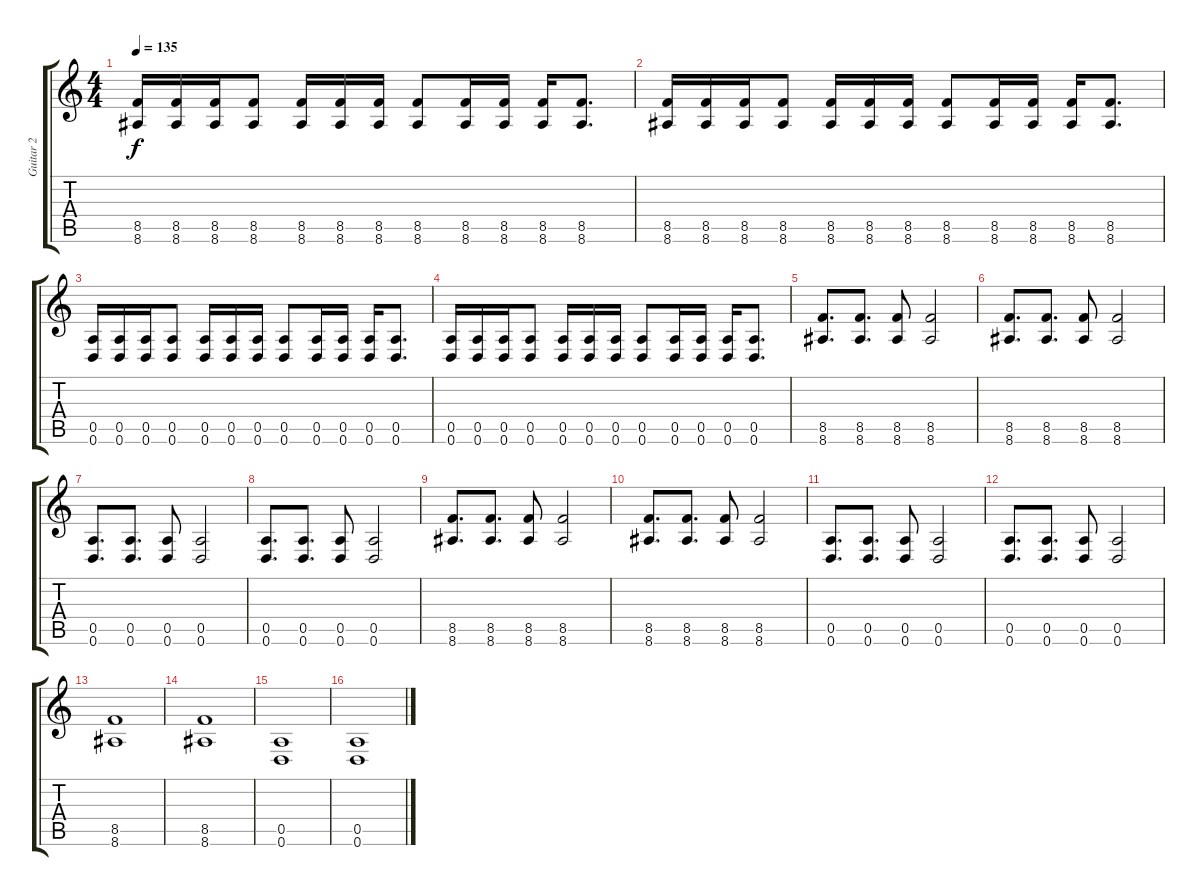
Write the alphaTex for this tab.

\track ("Guitar 2" "Guitar 2") {instrument distortionguitar}
\staff {score tabs}
\tuning (E4 B3 G3 D3 A2 D2) {hide}
\ts (4 4)
\tempo 135
\clef g2
\ks c
(8.5 8.6).16{dy f} (8.5 8.6).16 (8.5 8.6).16 (8.5 8.6).8 (8.5 8.6).16 (8.5 8.6).16 (8.5 8.6).16 (8.5 8.6).8 (8.5 8.6).16 (8.5 8.6).16 (8.5 8.6).16 (8.5 8.6).8{d} |
(8.5 8.6).16 (8.5 8.6).16 (8.5 8.6).16 (8.5 8.6).8 (8.5 8.6).16 (8.5 8.6).16 (8.5 8.6).16 (8.5 8.6).8 (8.5 8.6).16 (8.5 8.6).16 (8.5 8.6).16 (8.5 8.6).8{d} |
(0.5 0.6).16 (0.5 0.6).16 (0.5 0.6).16 (0.5 0.6).8 (0.5 0.6).16 (0.5 0.6).16 (0.5 0.6).16 (0.5 0.6).8 (0.5 0.6).16 (0.5 0.6).16 (0.5 0.6).16 (0.5 0.6).8{d} |
(0.5 0.6).16 (0.5 0.6).16 (0.5 0.6).16 (0.5 0.6).8 (0.5 0.6).16 (0.5 0.6).16 (0.5 0.6).16 (0.5 0.6).8 (0.5 0.6).16 (0.5 0.6).16 (0.5 0.6).16 (0.5 0.6).8{d} |
(8.5 8.6).8{d} (8.5 8.6).8{d} (8.5 8.6).8 (8.5 8.6).2 |
(8.5 8.6).8{d} (8.5 8.6).8{d} (8.5 8.6).8 (8.5 8.6).2 |
(0.5 0.6).8{d} (0.5 0.6).8{d} (0.5 0.6).8 (0.5 0.6).2 |
(0.5 0.6).8{d} (0.5 0.6).8{d} (0.5 0.6).8 (0.5 0.6).2 |
(8.5 8.6).8{d} (8.5 8.6).8{d} (8.5 8.6).8 (8.5 8.6).2 |
(8.5 8.6).8{d} (8.5 8.6).8{d} (8.5 8.6).8 (8.5 8.6).2 |
(0.5 0.6).8{d} (0.5 0.6).8{d} (0.5 0.6).8 (0.5 0.6).2 |
(0.5 0.6).8{d} (0.5 0.6).8{d} (0.5 0.6).8 (0.5 0.6).2 |
(8.5 8.6).1 |
(8.5 8.6).1 |
(0.5 0.6).1 |
(0.5 0.6).1
